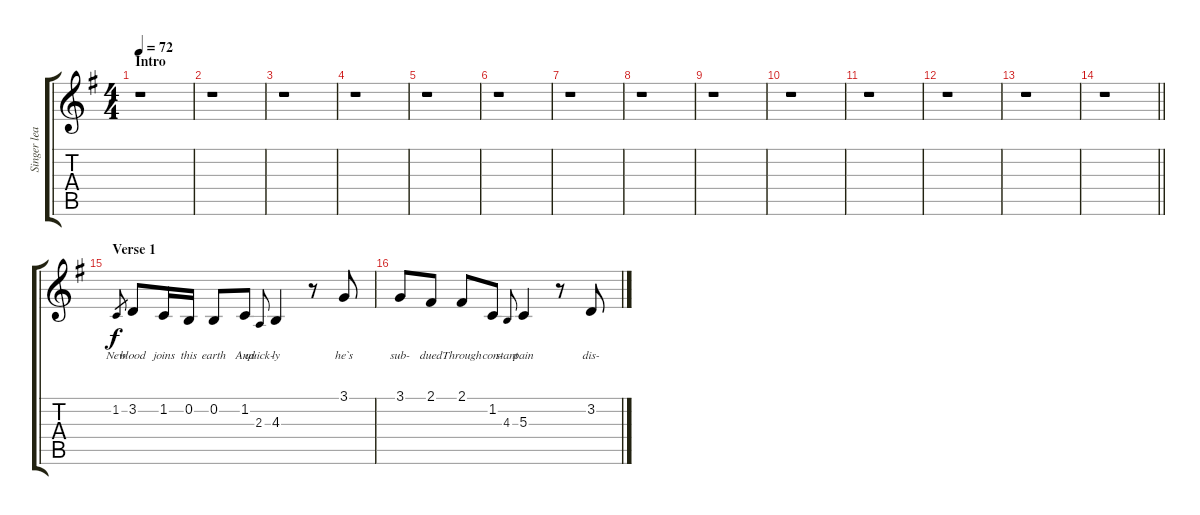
\track ("Singer lead" "Singer lea") {instrument voiceoohs}
\staff {score tabs}
\tuning (E4 B3 G3 D3 A2 E2) {hide}
\ts (4 4)
\section ("" "Intro")
\tempo 72
\clef g2
\ks eminor
r.1{dy f instrument voiceoohs} |
r.1 |
r.1 |
r.1 |
r.1 |
r.1 |
r.1 |
r.1 |
r.1 |
r.1 |
r.1 |
r.1 |
r.1 |
\barLineRight lightlight
r.1 |
\section ("" "Verse 1")
1.2.8{lyrics (0 "New") lyrics (1 "") lyrics (2 "") lyrics (3 "") lyrics (4 "") gr} 3.2.8{lyrics (0 "blood") lyrics (1 "") lyrics (2 "") lyrics (3 "") lyrics (4 "")} 1.2.16{lyrics (0 "joins") lyrics (1 "") lyrics (2 "") lyrics (3 "") lyrics (4 "")} 0.2.16{lyrics (0 "this") lyrics (1 "") lyrics (2 "") lyrics (3 "") lyrics (4 "")} 0.2.8{lyrics (0 "earth") lyrics (1 "") lyrics (2 "") lyrics (3 "") lyrics (4 "")} 1.2.8{lyrics (0 "And") lyrics (1 "") lyrics (2 "") lyrics (3 "") lyrics (4 "")} 2.3.8{lyrics (0 "quick-") lyrics (1 "") lyrics (2 "") lyrics (3 "") lyrics (4 "") gr onbeat} 4.3.4{lyrics (0 "ly") lyrics (1 "") lyrics (2 "") lyrics (3 "") lyrics (4 "")} r.8 3.1.8{lyrics (0 "he`s") lyrics (1 "") lyrics (2 "") lyrics (3 "") lyrics (4 "")} |
3.1.8{lyrics (0 "sub-") lyrics (1 "") lyrics (2 "") lyrics (3 "") lyrics (4 "")} 2.1.8{lyrics (0 "dued") lyrics (1 "") lyrics (2 "") lyrics (3 "") lyrics (4 "")} 2.1.8{lyrics (0 "Through") lyrics (1 "") lyrics (2 "") lyrics (3 "") lyrics (4 "")} 1.2.8{lyrics (0 "con-") lyrics (1 "") lyrics (2 "") lyrics (3 "") lyrics (4 "")} 4.3.8{lyrics (0 "stant") lyrics (1 "") lyrics (2 "") lyrics (3 "") lyrics (4 "") gr onbeat} 5.3.4{lyrics (0 "pain") lyrics (1 "") lyrics (2 "") lyrics (3 "") lyrics (4 "")} r.8 3.2.8{lyrics (0 "dis-") lyrics (1 "") lyrics (2 "") lyrics (3 "") lyrics (4 "")}
